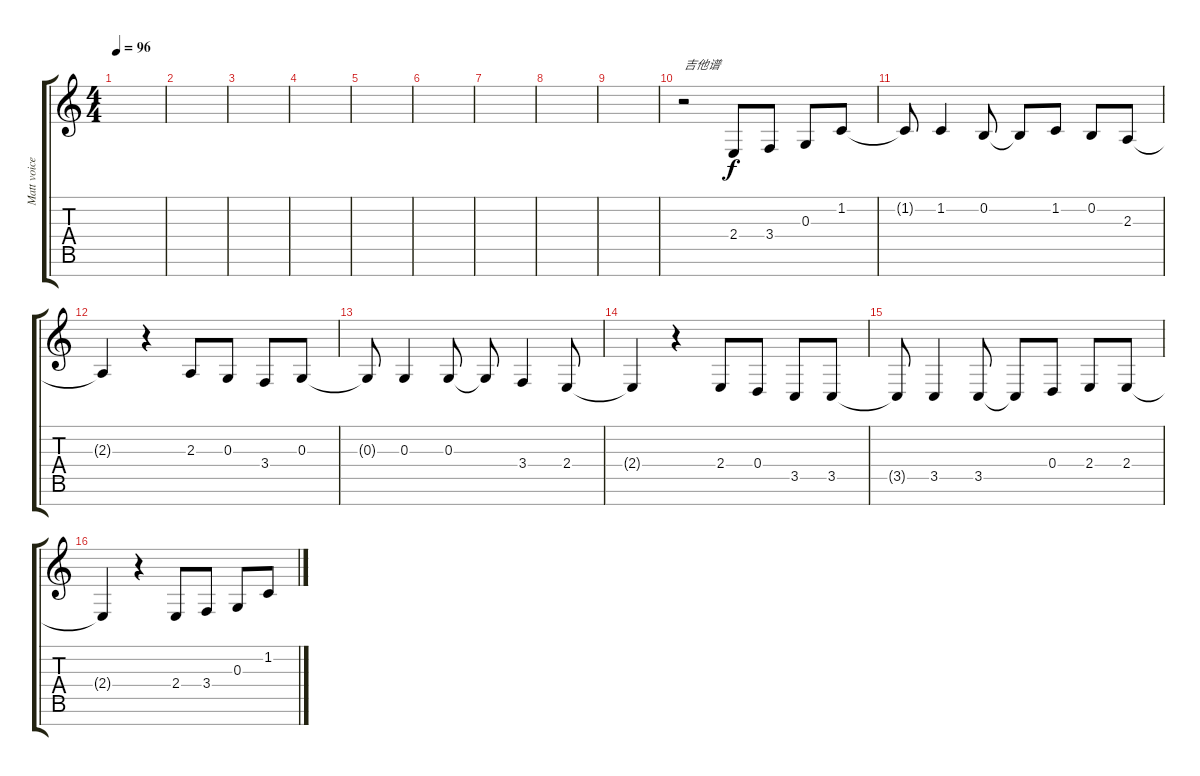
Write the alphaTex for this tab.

\track ("Matt voice" "Matt voice") {instrument violin}
\staff {score tabs}
\tuning (E4 B3 G3 D3 A2 E2 B1) {hide}
\ts (4 4)
\tempo 96
\clef g2
\ks c
|
|
|
|
|
|
|
|
|
r.2{txt "吉他谱"} 2.4.8 3.4.8 0.3.8 1.2.8 |
1.2{t}.8 1.2.4 0.2.8 0.2{t}.8 1.2.8 0.2.8 2.3.8 |
2.3{t}.4 r.4 2.3.8 0.3.8 3.4.8 0.3.8 |
0.3{t}.8 0.3.4 0.3.8 0.3{t}.8 3.4.4 2.4.8 |
2.4{t}.4 r.4 2.4.8 0.4.8 3.5.8 3.5.8 |
3.5{t}.8 3.5.4 3.5.8 3.5{t}.8 0.4.8 2.4.8 2.4.8 |
2.4{t}.4 r.4 2.4.8 3.4.8 0.3.8 1.2.8
